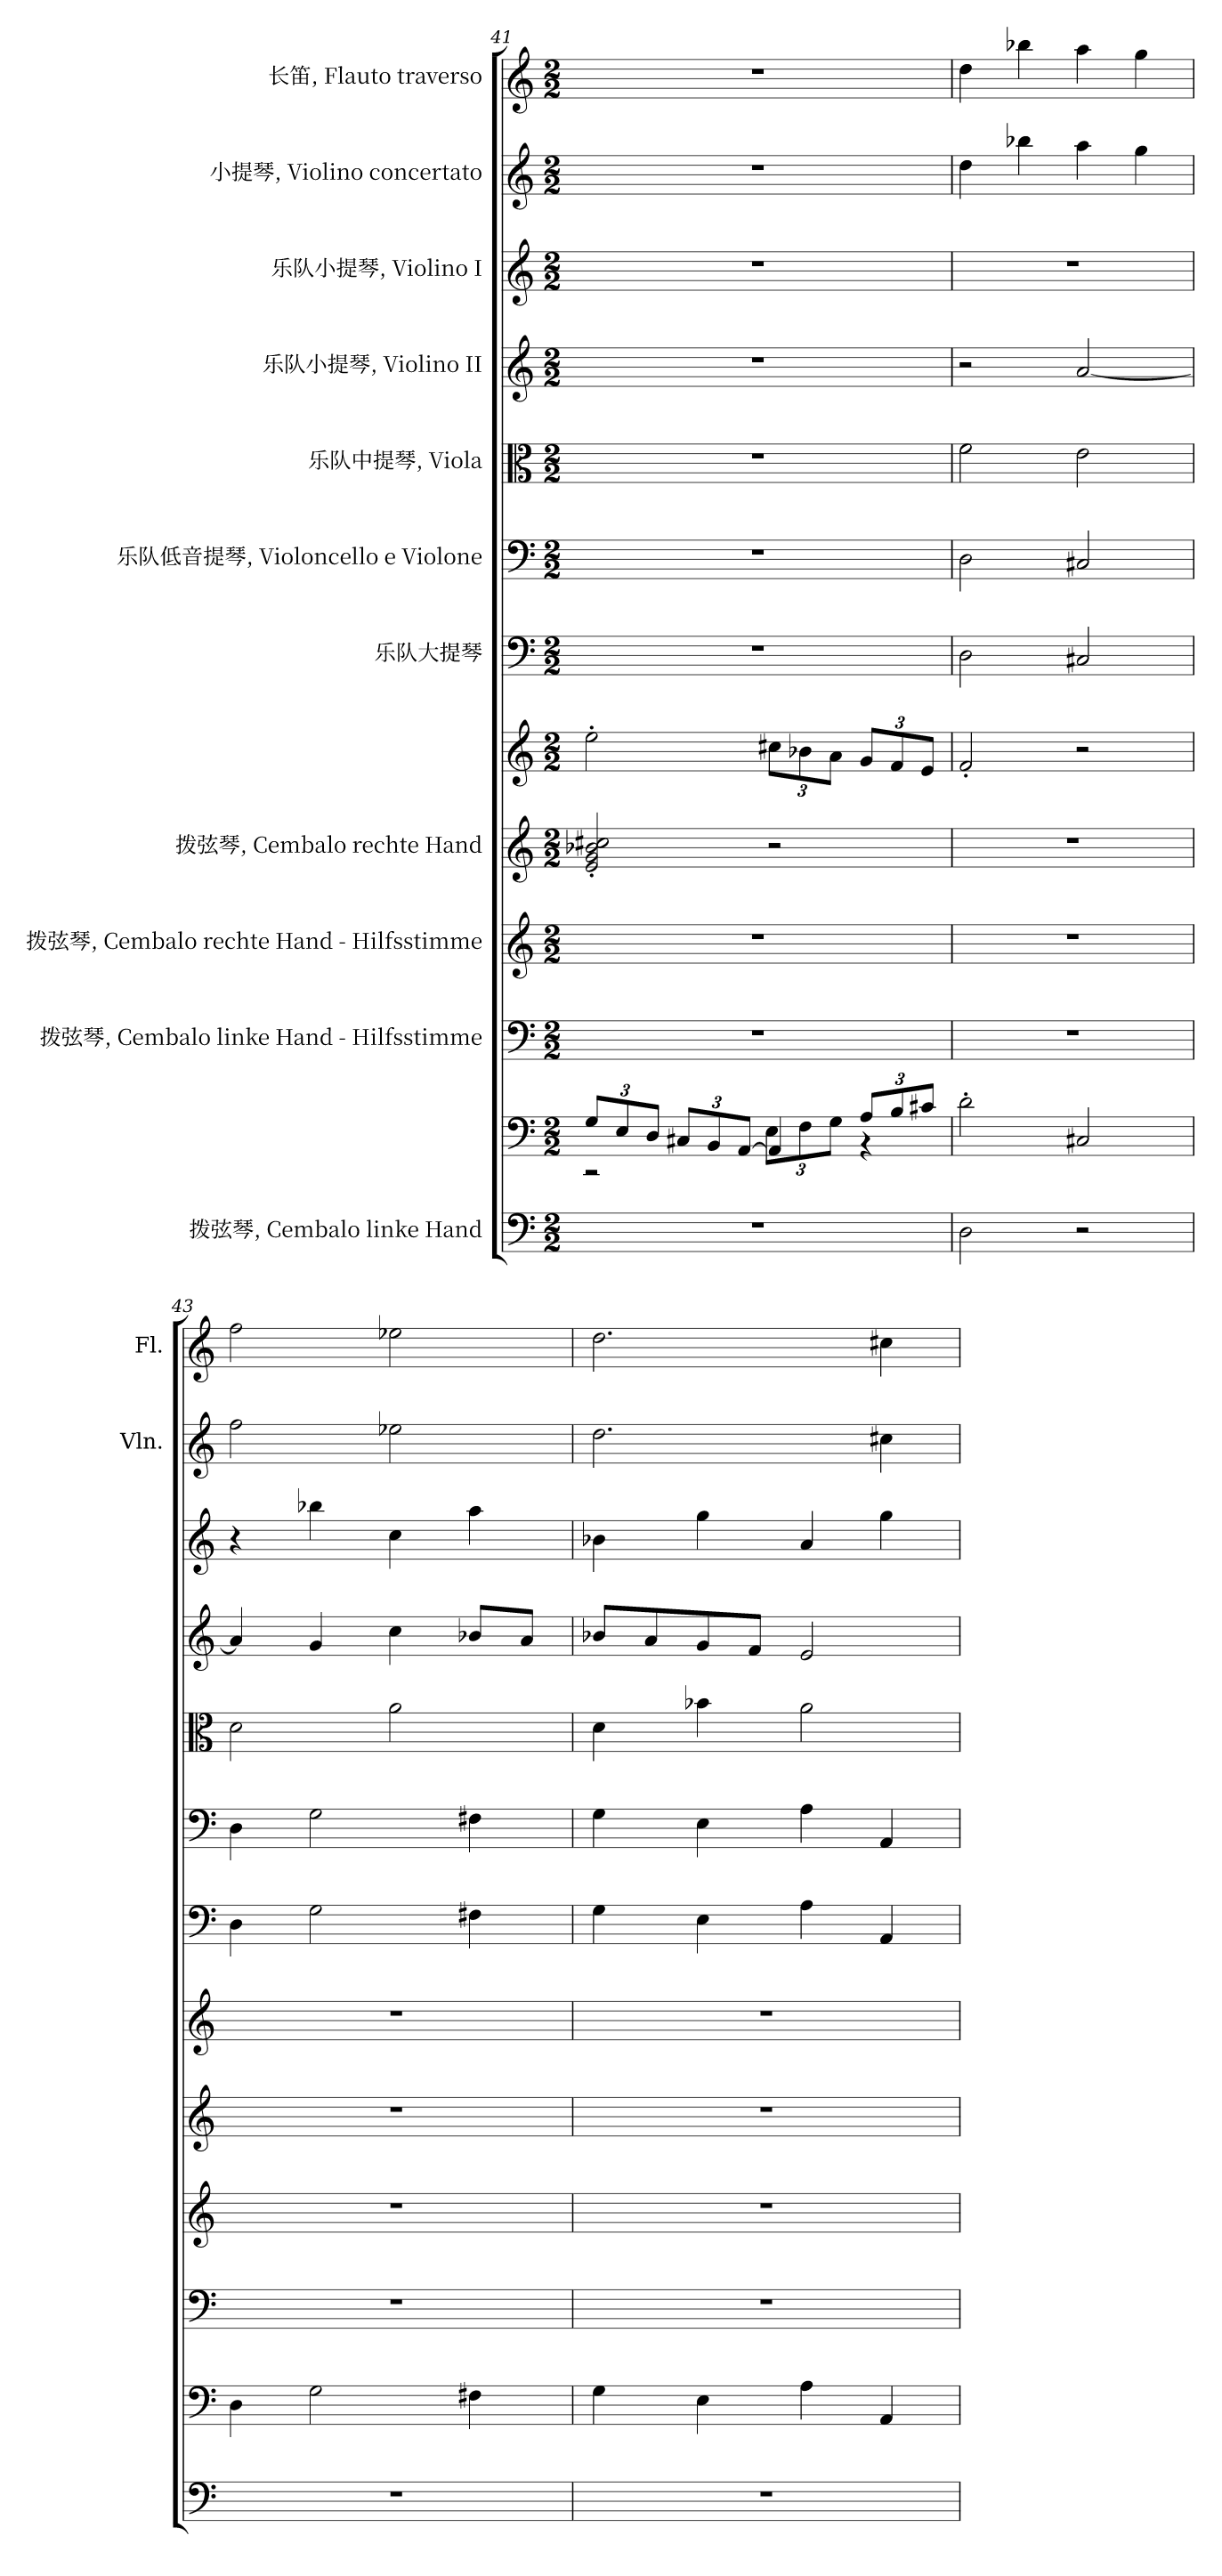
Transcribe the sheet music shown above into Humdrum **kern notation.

**kern	**kern	**kern	**kern	**kern	**kern	**kern	**kern	**kern	**kern	**kern	**kern	**kern
*part11	*part11	*part10	*part9	*part8	*part8	*part7	*part6	*part5	*part4	*part3	*part2	*part1
*staff13	*staff12	*staff11	*staff10	*staff9	*staff8	*staff7	*staff6	*staff5	*staff4	*staff3	*staff2	*staff1
*I"拨弦琴, Cembalo linke Hand	*	*I"拨弦琴, Cembalo linke Hand - Hilfsstimme	*I"拨弦琴, Cembalo rechte Hand - Hilfsstimme	*I"拨弦琴, Cembalo rechte Hand	*	*I"乐队大提琴	*I"乐队低音提琴, Violoncello e Violone	*I"乐队中提琴, Viola	*I"乐队小提琴, Violino II	*I"乐队小提琴, Violino I	*I"小提琴, Violino concertato	*I"长笛, Flauto traverso
*	*	*	*	*	*	*	*	*	*	*	*I'Vln.	*I'Fl.
!!LO:PB:g=z
*clefF4	*clefF4	*clefF4	*clefG2	*clefG2	*clefG2	*clefF4	*clefF4	*clefC3	*clefG2	*clefG2	*clefG2	*clefG2
*	*	*	*	*	*	*	*ITrd7c12	*	*	*	*	*
*k[]	*k[]	*k[]	*k[]	*k[]	*k[]	*k[]	*k[]	*k[]	*k[]	*k[]	*k[]	*k[]
*M2/2	*M2/2	*M2/2	*M2/2	*M2/2	*M2/2	*M2/2	*M2/2	*M2/2	*M2/2	*M2/2	*M2/2	*M2/2
*	*Xbrackettup	*	*	*	*	*	*	*	*	*	*	*
=41	=41	=41	=41	=41	=41	=41	=41	=41	=41	=41	=41	=41
*	*^	*	*	*	*	*	*	*	*	*	*	*
1r	12G/L	2r	1r	1r	2e/' 2g/' 2b-X/' 2cc#X/'	2ee'\	1r	1r	1r	1r	1r	1r	1r
.	12E/	.	.	.	.	.	.	.	.	.	.	.	.
.	12D/J	.	.	.	.	.	.	.	.	.	.	.	.
.	12C#X/L	.	.	.	.	.	.	.	.	.	.	.	.
.	12BB/	.	.	.	.	.	.	.	.	.	.	.	.
.	[12AA/J	.	.	.	.	.	.	.	.	.	.	.	.
*	*	*	*	*	*	*Xbrackettup	*	*	*	*	*	*	*
.	4AA/]	12E\L	.	.	2r	12cc#X\L	.	.	.	.	.	.	.
.	.	12F\	.	.	.	12b-X\	.	.	.	.	.	.	.
.	.	12G\J	.	.	.	12a\J	.	.	.	.	.	.	.
.	12A/L	4r	.	.	.	12g/L	.	.	.	.	.	.	.
.	12B/	.	.	.	.	12f/	.	.	.	.	.	.	.
.	12c#X/J	.	.	.	.	12e/J	.	.	.	.	.	.	.
*	*v	*v	*	*	*	*	*	*	*	*	*	*	*
=42	=42	=42	=42	=42	=42	=42	=42	=42	=42	=42	=42	=42
2D\	2d'\	1r	1r	1r	2f'/	2D\	2DD\	2f\	2r	1r	4dd\	4dd\
.	.	.	.	.	.	.	.	.	.	.	4bb-X\	4bb-X\
2r	2C#X/	.	.	.	2r	2C#X/	2CC#X/	2e\	[2a/	.	4aa\	4aa\
.	.	.	.	.	.	.	.	.	.	.	4gg\	4gg\
=43	=43	=43	=43	=43	=43	=43	=43	=43	=43	=43	=43	=43
1r	4D\	1r	1r	1r	1r	4D\	4DD\	2d\	4a/]	4r	2ff\	2ff\
.	2G\	.	.	.	.	2G\	2GG\	.	4g/	4bb-X\	.	.
.	.	.	.	.	.	.	.	2a\	4cc\	4cc\	2ee-X\	2ee-X\
.	4F#X\	.	.	.	.	4F#X\	4FF#X\	.	8b-X/L	4aa\	.	.
.	.	.	.	.	.	.	.	.	8a/J	.	.	.
=44	=44	=44	=44	=44	=44	=44	=44	=44	=44	=44	=44	=44
1r	4G\	1r	1r	1r	1r	4G\	4GG\	4d\	8b-X/L	4b-X\	2.dd\	2.dd\
.	.	.	.	.	.	.	.	.	8a/	.	.	.
.	4E\	.	.	.	.	4E\	4EE\	4b-X\	8g/	4gg\	.	.
.	.	.	.	.	.	.	.	.	8f/J	.	.	.
.	4A\	.	.	.	.	4A\	4AA\	2a\	2e/	4a/	.	.
.	4AA/	.	.	.	.	4AA/	4AAA/	.	.	4gg\	4cc#X\	4cc#X\
=	=	=	=	=	=	=	=	=	=	=	=	=
*-	*-	*-	*-	*-	*-	*-	*-	*-	*-	*-	*-	*-
